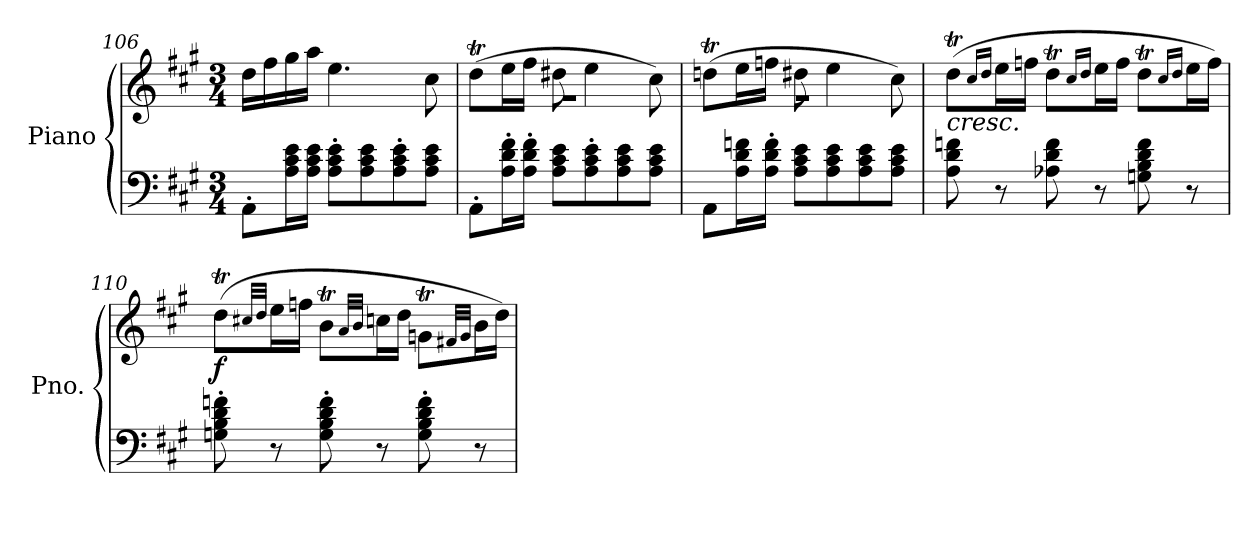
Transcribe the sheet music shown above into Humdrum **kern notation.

**kern	**kern	**dynam
*part1	*part1	*part1
*staff2	*staff1	*staff1/2
*I"Piano	*	*
*I'Pno.	*	*
*clefF4	*clefG2	*
*k[f#c#g#]	*k[f#c#g#]	*
*M3/4	*M3/4	*
=106	=106	=106
8AA'\L	16dd\LL	.
.	16ff#\	.
16A\ 16c#\ 16e\L	16gg#\	.
16A\ 16c#\ 16e\JJ	16aa\JJ	.
8A\' 8c#\' 8e\'L	4.ee\	.
8A\ 8c#\ 8e\	.	.
8A\' 8c#\' 8e\'	.	.
8A\ 8c#\ 8e\J	8cc#\	.
=107	=107	=107
*	*^	*
8AA'\L	(>8ddT\L	2.r	.
16A\' 16d\' 16f#\'L	16ee\L	.	.
16A\' 16d\' 16f#\'JJ	16ff#\JJ	.	.
8A\ 8c#\ 8e\L	8dd#X\	.	.
8A\' 8c#\' 8e\'	4ee\	.	.
8A\ 8c#\ 8e\	.	.	.
8A\ 8c#\ 8e\J	8cc#\)	.	.
=108	=108	=108	=108
8AA\L	(>8ddnT\L	2.r	.
16A\ 16d\ 16fn\L	16ee\L	.	.
16A\' 16d\' 16f\'JJ	16ffn\JJ	.	.
8A\ 8c#\ 8e\L	8dd#X\	.	.
8A\ 8c#\ 8e\	4ee\	.	.
8A\ 8c#\ 8e\	.	.	.
8A\ 8c#\ 8e\J	8cc#\)	.	.
*	*v	*v	*
!!LO:LB:g=z
=109	=109	=109
!	!LO:TX:b:i:t=cresc.	!
8A\ 8d\ 8fn\	(>8ddT\L	.
.	16qcc#/LL	.
.	16qdd/JJ	.
8r	16ee\L	.
.	16ffn\JJ	.
8A-X\ 8d\ 8f\	8ddT\L	.
.	16qcc#/LL	.
.	16qdd/JJ	.
8r	16ee\L	.
.	16ff\JJ	.
8Gn\ 8B\ 8d\ 8f\	8ddT\L	.
.	16qcc#/LL	.
.	16qdd/JJ	.
8r	16ee\L	.
.	16ff\JJ)	.
=110	=110	=110
!	!	!LO:DY:b
8Gn\' 8B\' 8d\' 8fn\'	(>8ddT\L	f
.	32qcc#X/LLL	.
.	32qdd/JJJ	.
8r	16ee\L	.
.	16ffn\JJ	.
8G\' 8B\' 8d\' 8f\'	8bT\L	.
.	32qa/LLL	.
.	32qb/JJJ	.
8r	16ccn\L	.
.	16dd\JJ	.
8G\' 8B\' 8d\' 8f\'	8gnT\L	.
.	32qf#X/LLL	.
.	32qg/JJJ	.
8r	16b\L	.
.	16dd\JJ)	.
=	=	=
*-	*-	*-
